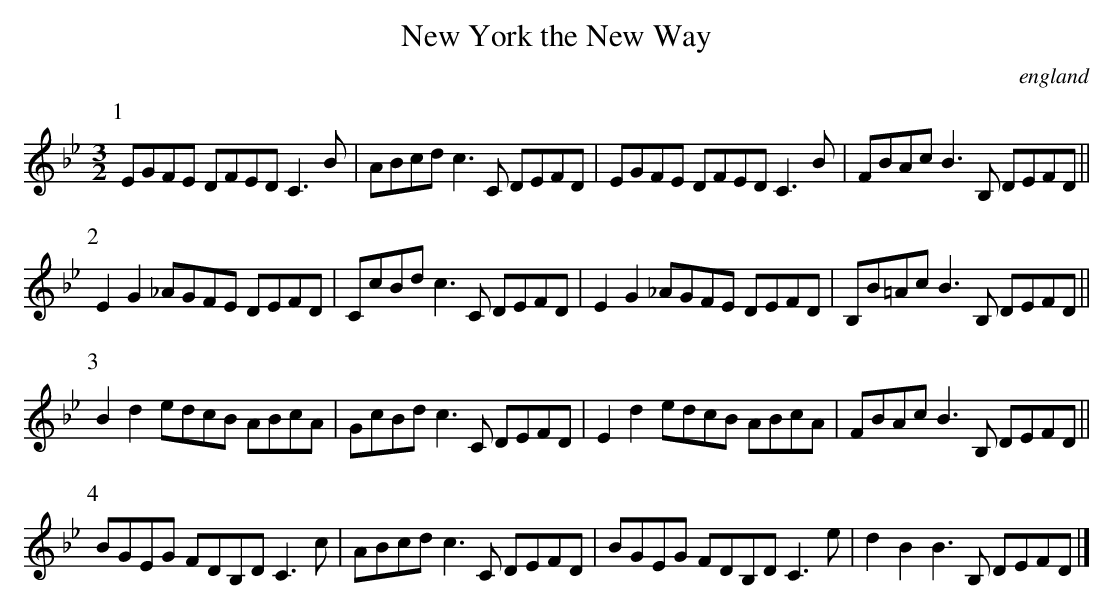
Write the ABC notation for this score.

X:1
T:New York the New Way
O:england
M:3/2
L:1/8
K:Bb
P:1
EGFE  DFED  C3 B| ABcd c3 C DEFD | EGFE  DFED  C3 B | FBAc   B3 B,  DEFD ||
P:2
E2 G2 _AGFE DEFD| CcBd c3 C DEFD | E2 G2 _AGFE DEFD | B,B=Ac B3 B, DEFD ||
P:3
B2 d2 edcB  ABcA| GcBd c3 C DEFD | E2 d2 edcB  ABcA | FBAc   B3 B, DEFD ||
P:4
BGEG  FDB,D C3 c| ABcd c3 C DEFD | BGEG  FDB,D C3 e | d2 B2  B3 B, DEFD |]
